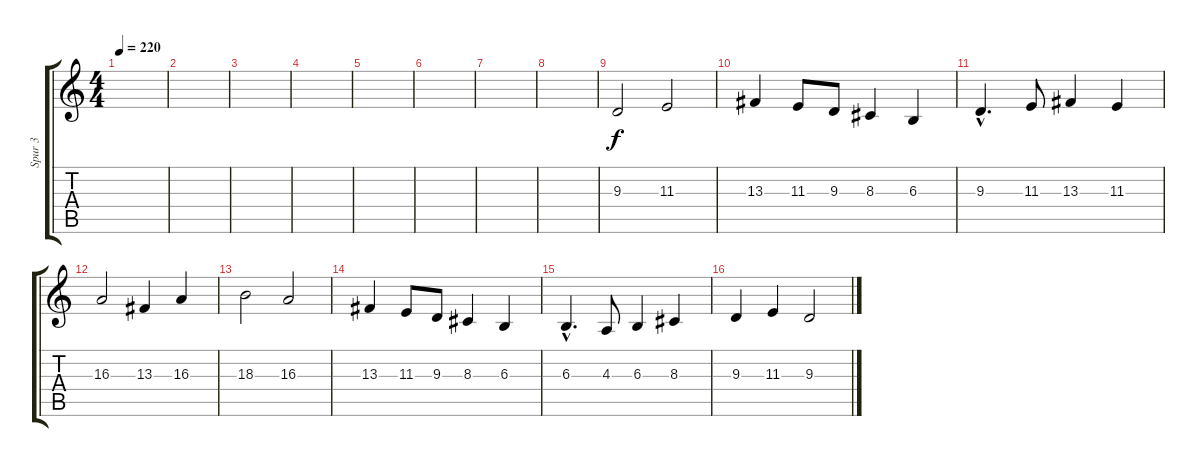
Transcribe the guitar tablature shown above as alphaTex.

\track ("Spur 3" "Spur 3") {instrument violin}
\staff {score tabs}
\tuning (D4 A3 F3 C3 G2 D2) {hide}
\ts (4 4)
\tempo 220
\clef g2
\ks c
|
|
|
|
|
|
|
|
9.3.2 11.3.2 |
13.3.4 11.3.8 9.3.8 8.3.4 6.3.4 |
9.3{hac}.4{d} 11.3.8 13.3.4 11.3.4 |
16.3.2 13.3.4 16.3.4 |
18.3.2 16.3.2 |
13.3.4 11.3.8 9.3.8 8.3.4 6.3.4 |
6.3{hac}.4{d} 4.3.8 6.3.4 8.3.4 |
9.3.4 11.3.4 9.3.2
